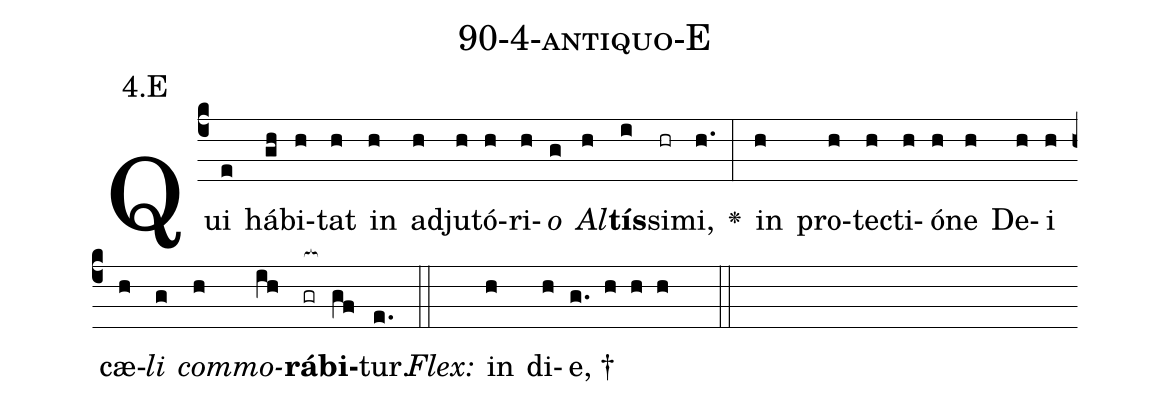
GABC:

name: 90-4-antiquo-E;
annotation: 4.E;
%%
(c4)Qui(e) há(gh)bi(h)tat(h) in(h) ad(h)ju(h)tó(h)ri(h)<i>o</i>(g) <i>Al</i>(h)<b>tís</b>(i)si(hr)mi,(h.) <v>\greheightstar</v>(:) in(h) pro(h)tec(h)ti(h)ó(h)ne(h) De(h)i(h) cæ(h)<i>li</i>(g) <i>com</i>(h)<i>mo</i>(ih)<b>rá</b>(gr[ocb:1{])<b>bi</b>(gf[ocb:0}])tur.(e.) (::)
<i>Flex:</i>()  in(h) di(h)e, †(g. h h h  ::)

%E(h) u(g) o(h) u(ih) a(gf) e.(e.) (::)
